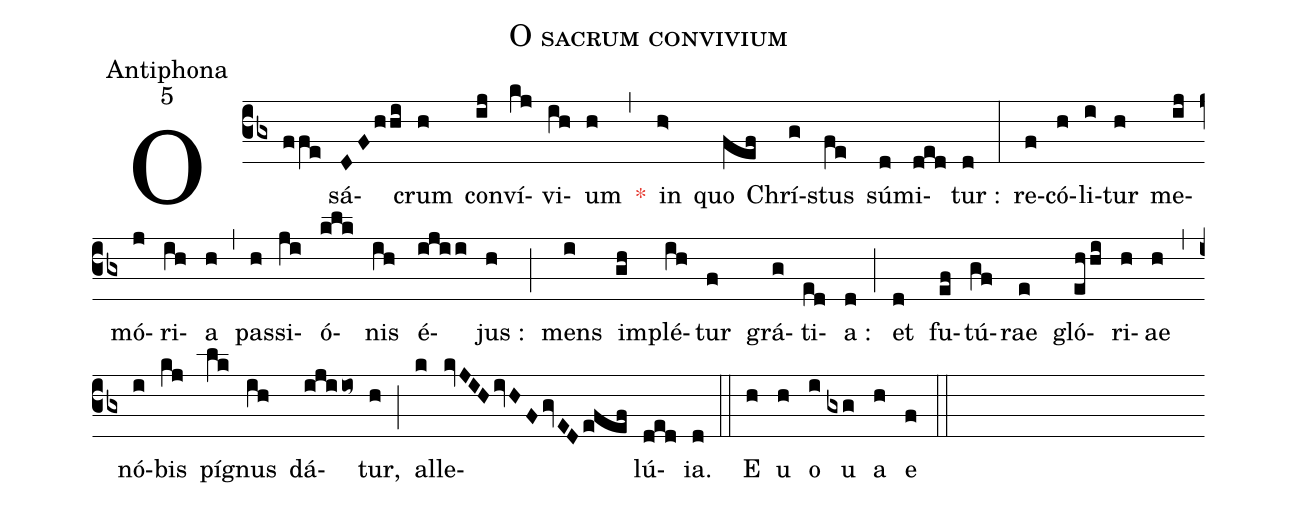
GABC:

name:O sacrum convivium;
office-part:Antiphona;
mode:5;
%%
(cb3) O(ffe) sá(DFhhi)crum(h) con(ij)ví(kj)vi(ih)um(h) <c>*</c>(,)    in(h>) quo(fef) Chrí(g)stus(fe) sú(d)mi(ded)tur :(d) (:) re(f)có(h)li(i)tur(h) me(ij)mó(j)ri(ih)a(h) (,) pas(h)si(ji)ó(klk)nis(ih) é(ijii)jus :(h) (;) mens(i) im(gh)plé(ih)tur(f) grá(g)ti(ed)a :(d) (;) et(d) fu(ef)tú(gf)rae(e) gló(ehhi)ri(h)ae(h) (,) nó(i)bis(kj) pí(lk)gnus(ih) dá(ijiio~)tur,(h) (;) al(k)le(kvJIH/ivHFgvEDefef)lú(ded)ia.(d) (::) E(h) u(h) o(i) u(gxg) a(h) e(f) (::)
